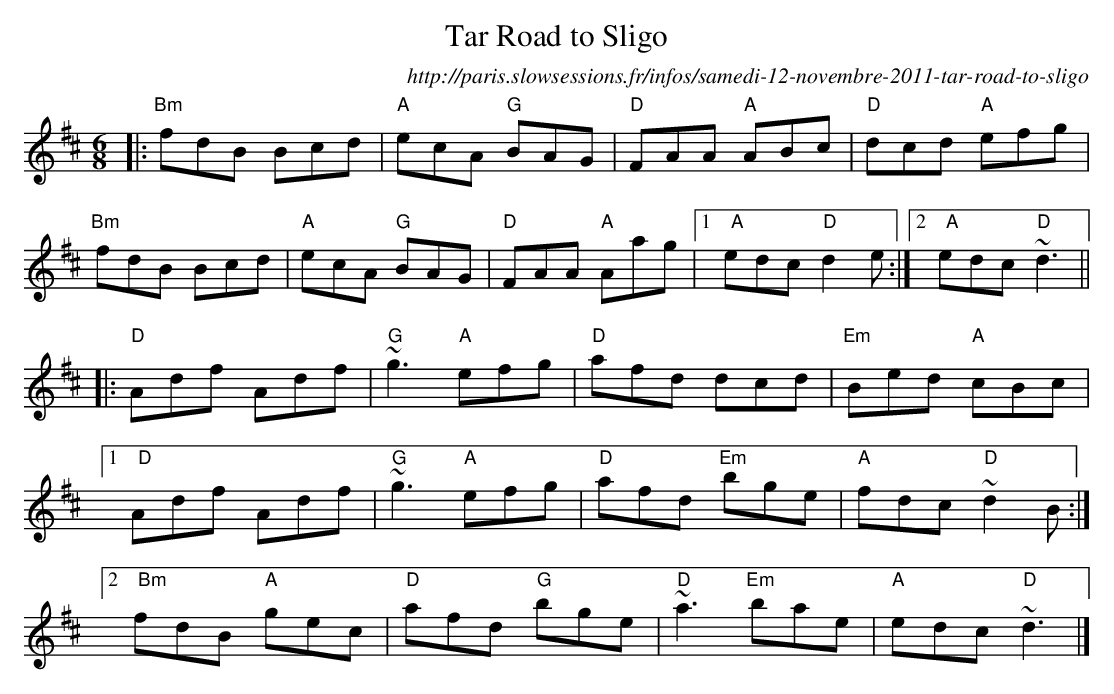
X:1
T:Tar Road to Sligo
O:http://paris.slowsessions.fr/infos/samedi-12-novembre-2011-tar-road-to-sligo
M:6/8
L:1/8
K:D
|: "Bm"fdB Bcd | "A"ecA "G"BAG | "D"FAA "A"ABc | "D"dcd "A"efg |
   "Bm"fdB Bcd | "A"ecA "G"BAG | "D"FAA "A"Aag | [1 "  A"edc "D"d2e :| [2 "  A"edc "D"~d3 ||
|: "D"Adf Adf | "G"~g3 "A"efg | "D"afd dcd | "Em"Bed "A"cBc |
[1 "  D"Adf Adf |"G"~g3 "A"efg | "D"afd "Em"bge | "A"fdc "D"~d2B :|
[2 "  Bm"fdB "A"gec | "D"afd "G"bge | "D"~a3 "Em"bae | "A"edc "D"~d3 |]
